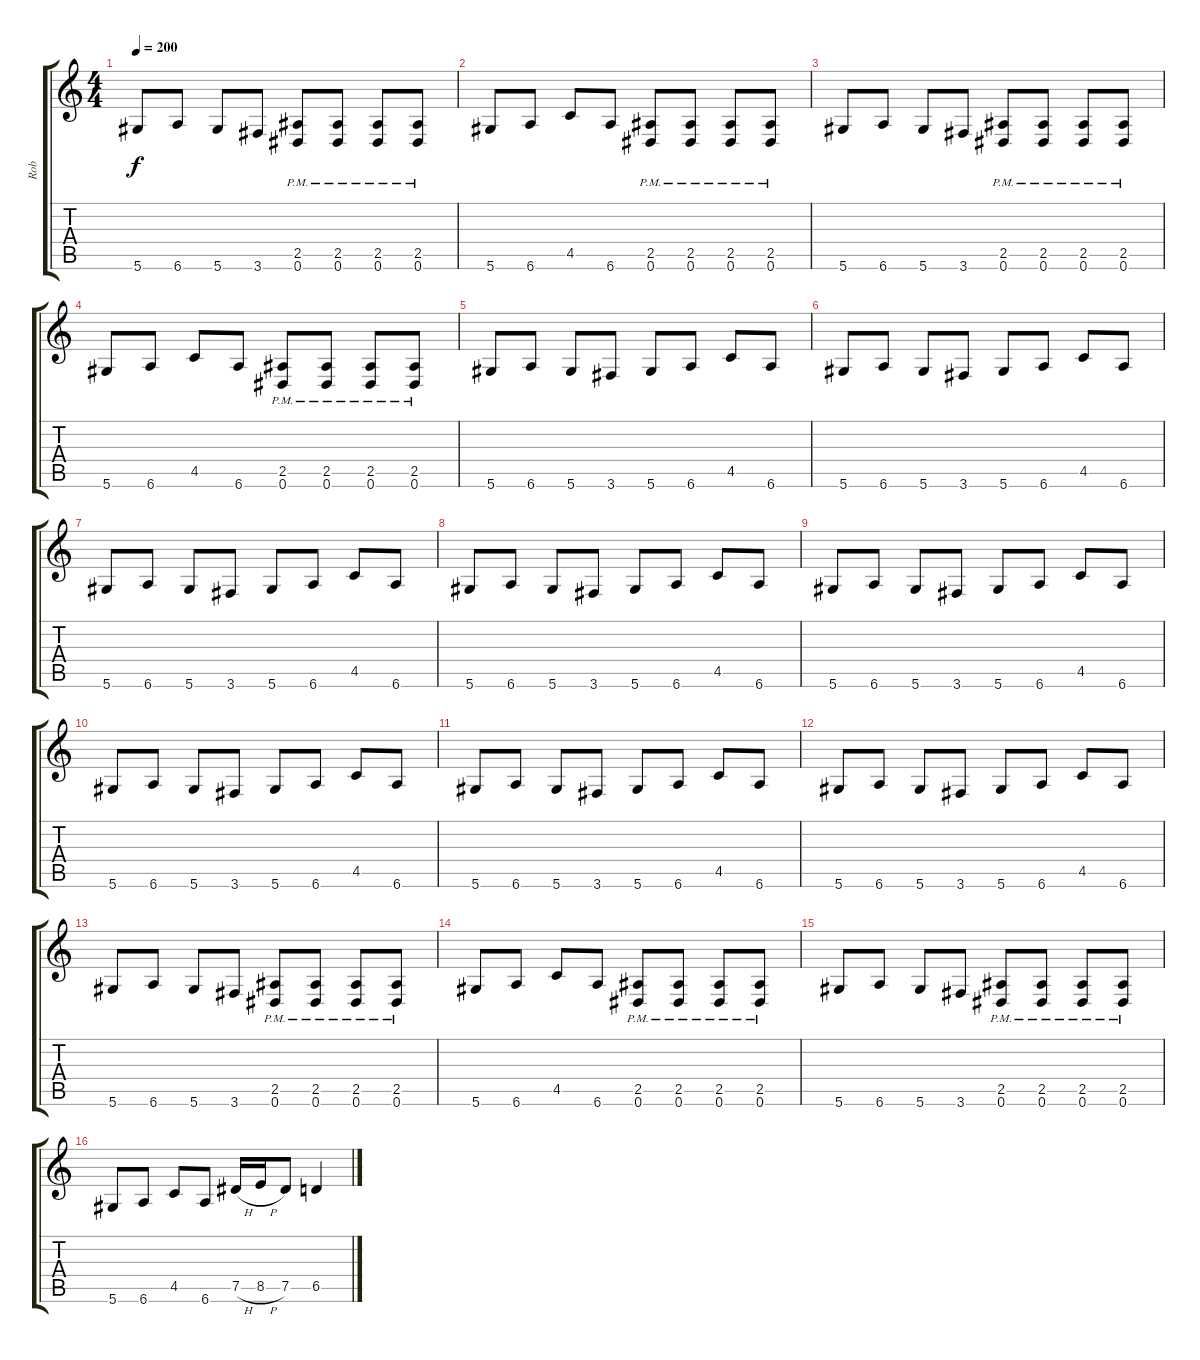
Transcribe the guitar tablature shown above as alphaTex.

\track ("Rob" "Rob") {instrument overdrivenguitar}
\staff {score tabs}
\tuning (Eb4 Bb3 Gb3 Db3 Ab2 Eb2) {hide}
\ts (4 4)
\tempo 200
\clef g2
\ks c
5.6.8{dy f} 6.6.8 5.6.8 3.6.8 (2.5{pm} 0.6{pm}).8 (2.5{pm} 0.6{pm}).8 (2.5{pm} 0.6{pm}).8 (2.5{pm} 0.6{pm}).8 |
5.6.8 6.6.8 4.5.8 6.6.8 (2.5{pm} 0.6{pm}).8 (2.5{pm} 0.6{pm}).8 (2.5{pm} 0.6{pm}).8 (2.5{pm} 0.6{pm}).8 |
5.6.8 6.6.8 5.6.8 3.6.8 (2.5{pm} 0.6{pm}).8 (2.5{pm} 0.6{pm}).8 (2.5{pm} 0.6{pm}).8 (2.5{pm} 0.6{pm}).8 |
5.6.8 6.6.8 4.5.8 6.6.8 (2.5{pm} 0.6{pm}).8 (2.5{pm} 0.6{pm}).8 (2.5{pm} 0.6{pm}).8 (2.5{pm} 0.6{pm}).8 |
5.6.8 6.6.8 5.6.8 3.6.8 5.6.8 6.6.8 4.5.8 6.6.8 |
5.6.8 6.6.8 5.6.8 3.6.8 5.6.8 6.6.8 4.5.8 6.6.8 |
5.6.8 6.6.8 5.6.8 3.6.8 5.6.8 6.6.8 4.5.8 6.6.8 |
5.6.8 6.6.8 5.6.8 3.6.8 5.6.8 6.6.8 4.5.8 6.6.8 |
5.6.8 6.6.8 5.6.8 3.6.8 5.6.8 6.6.8 4.5.8 6.6.8 |
5.6.8 6.6.8 5.6.8 3.6.8 5.6.8 6.6.8 4.5.8 6.6.8 |
5.6.8 6.6.8 5.6.8 3.6.8 5.6.8 6.6.8 4.5.8 6.6.8 |
5.6.8 6.6.8 5.6.8 3.6.8 5.6.8 6.6.8 4.5.8 6.6.8 |
5.6.8 6.6.8 5.6.8 3.6.8 (2.5{pm} 0.6{pm}).8 (2.5{pm} 0.6{pm}).8 (2.5{pm} 0.6{pm}).8 (2.5{pm} 0.6{pm}).8 |
5.6.8 6.6.8 4.5.8 6.6.8 (2.5{pm} 0.6{pm}).8 (2.5{pm} 0.6{pm}).8 (2.5{pm} 0.6{pm}).8 (2.5{pm} 0.6{pm}).8 |
5.6.8 6.6.8 5.6.8 3.6.8 (2.5{pm} 0.6{pm}).8 (2.5{pm} 0.6{pm}).8 (2.5{pm} 0.6{pm}).8 (2.5{pm} 0.6{pm}).8 |
5.6.8 6.6.8 4.5.8 6.6.8 7.5{h}.16 8.5{h}.16 7.5.8 6.5.4
